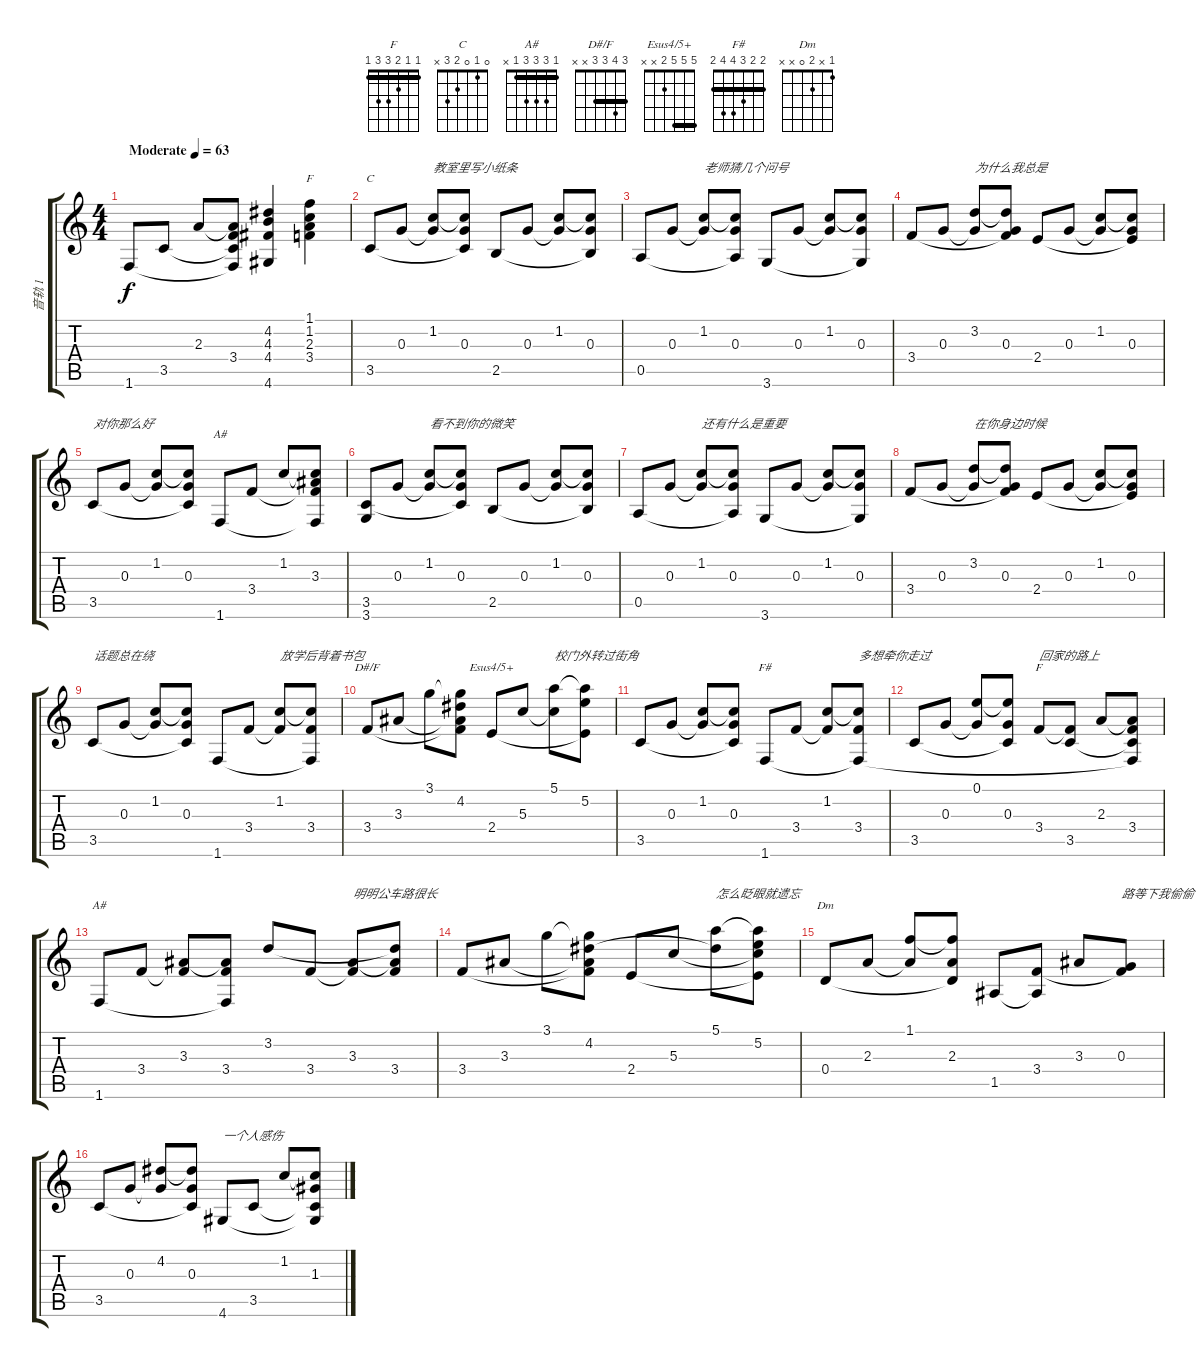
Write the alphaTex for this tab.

\track ("音轨 1" "音轨 1") {instrument acousticguitarsteel}
\staff {score tabs}
\tuning (E4 B3 G3 D3 A2 E2) {hide}
\chord ("F" 1 1 2 3 0 1) {barre 1}
\chord ("C" 0 1 0 2 3 x)
\chord ("A#" 1 3 3 0 1 x)
\chord ("D#/F" 3 4 3 3 x x) {barre 3}
\chord ("Esus4/5+" 5 5 5 2 x x) {barre 5}
\chord ("F#" 2 2 3 4 4 2) {barre 2}
\chord ("F" 1 1 2 3 3 1) {barre 1}
\chord ("A#" 1 3 3 3 1 x) {barre 1}
\chord ("Dm" 1 x 2 0 x x)
\ts (4 4)
\tempo (63 "Moderate")
\clef g2
\ks c
1.6.8{dy f instrument acousticguitarsteel} 3.5.8 2.3.8 (2.3{t} 3.4 3.5{t} 1.6{t}).8 (4.2 4.3 4.4 4.6).4 (1.1 1.2 2.3 3.4).4{ch "F"} |
3.5.8{ch "C"} 0.3.8 (1.2 0.3{t}).8{txt "教室里写小纸条"} (1.2{t} 0.3 3.5{t}).8 2.5.8 0.3.8 (1.2 0.3{t}).8 (1.2{t} 0.3 2.5{t}).8 |
0.5.8 0.3.8 (1.2 0.3{t}).8{txt "老师猜几个问号"} (1.2{t} 0.3 0.5{t}).8 3.6.8 0.3.8 (1.2 0.3{t}).8 (1.2{t} 0.3 3.6{t}).8 |
3.4.8 0.3.8 (3.2 0.3{t}).8{txt "为什么我总是"} (3.2{t} 0.3 3.4{t}).8 2.4.8 0.3.8 (1.2 0.3{t}).8 (1.2{t} 0.3 2.4{t}).8 |
3.5.8{txt "对你那么好"} 0.3.8 (1.2 0.3{t}).8 (1.2{t} 0.3 3.5{t}).8 1.6.8{ch "A#"} 3.4.8 1.2.8 (1.2{t} 3.3 3.4{t} 1.6{t}).8 |
(3.5 3.6).8 0.3.8 (1.2 0.3{t}).8{txt "看不到你的微笑"} (1.2{t} 0.3 3.5{t}).8 2.5.8 0.3.8 (1.2 0.3{t}).8 (1.2{t} 0.3 2.5{t}).8 |
0.5.8 0.3.8 (1.2 0.3{t}).8{txt "还有什么是重要"} (1.2{t} 0.3 0.5{t}).8 3.6.8 0.3.8 (1.2 0.3{t}).8 (1.2{t} 0.3 3.6{t}).8 |
3.4.8 0.3.8 (3.2 0.3{t}).8{txt "在你身边时候"} (3.2{t} 0.3 3.4{t}).8 2.4.8 0.3.8 (1.2 0.3{t}).8 (1.2{t} 0.3 2.4{t}).8 |
3.5.8{txt "话题总在绕"} 0.3.8 (1.2 0.3{t}).8 (1.2{t} 0.3 3.5{t}).8 1.6.8 3.4.8 (1.2 3.4{t}).8{txt "放学后背着书包"} (1.2{t} 3.4 1.6{t}).8 |
3.4.8{ch "D#/F"} 3.3.8 3.1.8 (3.1{t} 4.2 3.3{t} 3.4{t}).8 2.4.8{ch "Esus4/5+"} 5.3.8 (5.1 5.3{t}).8{txt "校门外转过街角"} (5.1{t} 5.2 2.4{t}).8 |
3.5.8 0.3.8 (1.2 0.3{t}).8 (1.2{t} 0.3 3.5{t}).8 1.6.8{ch "F#"} 3.4.8 (1.2 3.4{t}).8 (1.2{t} 3.4 1.6{t}).8{txt "多想牵你走过"} |
3.5.8 0.3.8 (0.1 0.3{t}).8 (0.1{t} 0.3 3.5{t}).8 3.4.8{ch "F" txt "回家的路上"} (3.4{t} 3.5).8 2.3.8 (2.3{t} 3.4 3.5{t} 1.6{t}).8 |
1.6.8{ch "A#"} 3.4.8 (3.3 3.4{t}).8 (3.3{t} 3.4 1.6{t}).8 3.2.8 3.4.8 (3.3 3.4{t}).8{txt "明明公车路很长"} (3.2{t} 3.3{t} 3.4).8 |
3.4.8 3.3.8 3.1.8 (3.1{t} 4.2 3.3{t} 3.4{t}).8 2.4.8 5.3.8 (5.1 4.2{t}).8{txt "怎么眨眼就遗忘"} (5.1{t} 5.2 5.3{t} 2.4{t}).8 |
0.4.8{ch "Dm"} 2.3.8 (1.1 2.3{t}).8 (1.1{t} 2.3 0.4{t}).8 1.5.8 (3.4 1.5{t}).8 3.3.8 (0.3 3.4{t}).8{txt "路等下我偷偷"} |
3.5.8 0.3.8 (4.2 0.3{t}).8 (4.2{t} 0.3 3.5{t}).8 4.6.8{txt "一个人感伤"} 3.5.8 1.2.8 (1.2{t} 1.3 3.5{t} 4.6{t}).8
